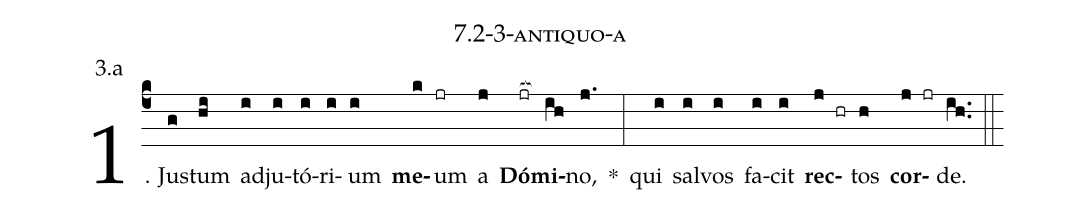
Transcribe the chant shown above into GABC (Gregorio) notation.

name: 7.2-3-antiquo-a;
annotation: 3.a;
%%
(c4)1. Jus(g)tum(hi) ad(i)ju(i)tó(i)ri(i)um(i) <b>me</b>(k)um(jr) a(j) <b>Dó</b>(jr[ocb:1{])<b>mi</b>(ih[ocb:0}])no,(j.) *(:) qui(i) sal(i)vos(i) fa(i)cit(i) <b>rec</b>(j hr)tos(h) <b>cor</b>(j jr)de.(ih..) (::)
